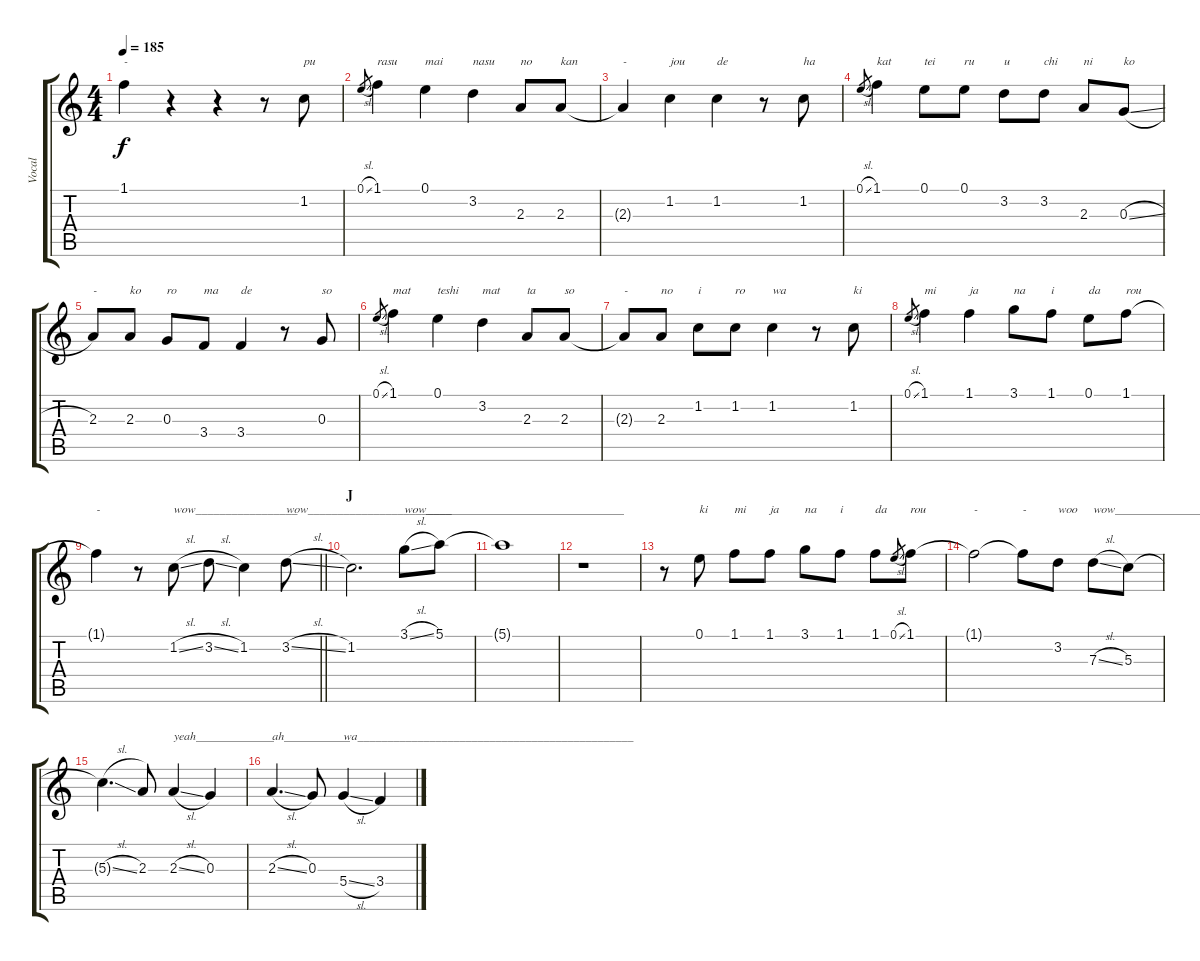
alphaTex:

\track ("Vocal" "Vocal") {instrument contrabass}
\staff {score tabs}
\tuning (E4 B3 G3 D3 A2 E2) {hide}
\ts (4 4)
\tempo 185
\clef g2
\ks c
1.1{t}.4{txt "-" dy f} r.4 r.4 r.8 1.2.8{txt "pu"} |
0.1{sl}.8{gr} 1.1.4{txt "rasu"} 0.1.4{txt "mai"} 3.2.4{txt "nasu"} 2.3.8{txt "no"} 2.3.8{txt "kan"} |
2.3{t}.4{txt "-"} 1.2.4{txt "jou"} 1.2.4{txt "de"} r.8 1.2.8{txt "ha"} |
0.1{sl}.8{gr} 1.1.4{txt "kat"} 0.1.8{txt "tei"} 0.1.8{txt "ru"} 3.2.8{txt "u"} 3.2.8{txt "chi"} 2.3.8{txt "ni"} 0.3{sl}.8{txt "ko"} |
2.3.8{txt "-"} 2.3.8{txt "ko"} 0.3.8{txt "ro"} 3.4.8{txt "ma"} 3.4.4{txt "de"} r.8 0.3.8{txt "so"} |
0.1{sl}.8{gr} 1.1.4{txt "mat"} 0.1.4{txt "teshi"} 3.2.4{txt "mat"} 2.3.8{txt "ta"} 2.3.8{txt "so"} |
2.3{t}.8{txt "-"} 2.3.8{txt "no"} 1.2.8{txt "i"} 1.2.8{txt "ro"} 1.2.4{txt "wa"} r.8 1.2.8{txt "ki"} |
0.1{sl}.8{gr} 1.1.4{txt "mi"} 1.1.4{txt "ja"} 3.1.8{txt "na"} 1.1.8{txt "i"} 0.1.8{txt "da"} 1.1.8{txt "rou"} |
\barLineRight lightlight
1.1{t}.4{txt "-"} r.8 1.2{sl}.8{txt "wow_________________"} 3.2{sl}.8 1.2.4 3.2{sl}.8{txt "wow________________________"} |
\section ("" "J")
1.2.2{d} 3.1{sl}.8{txt "wow_________________________________"} 5.1.8 |
5.1{t}.1 |
r.1 |
r.8 0.1.8{txt "ki"} 1.1.8{txt "mi"} 1.1.8{txt "ja"} 3.1.8{txt "na"} 1.1.8{txt "i"} 1.1.8{txt "da"} 0.1{sl}.8{gr} 1.1.8{txt "rou"} |
1.1{t}.2{txt "-"} 1.1{t}.8{txt "-"} 3.2.8{txt "woo"} 7.3{sl}.8{txt "wow___________________"} 5.3.8 |
5.3{sl t}.4{d} 2.3.8 2.3{sl}.4{txt "yeah_____________"} 0.3.4 |
2.3{sl}.4{d txt "ah___________"} 0.3.8 5.4{sl}.4{txt "wa______________________________________________"} 3.4.4
